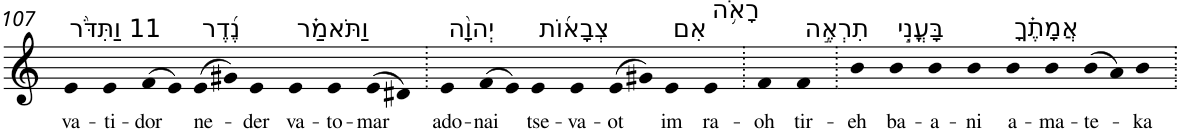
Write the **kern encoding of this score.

**kern	**text
*part1	*part1
*staff1	*staff1
*I"Piano	*
*I'Pno	*
!!LO:PB:g=z
*clefG2	*
*k[]	*
=107	=107
!LO:TX:a:t=11 וַתִּדֹּ֨ר	!
!	!LO:LY:b
4e	va-
!	!LO:LY:b
4e	-ti-
!	!LO:LY:b
(>8f	-dor
8e)	.
!LO:TX:a:t=נֶ֜דֶר	!
!	!LO:LY:b
(>8e	ne-
8g#X)	.
!	!LO:LY:b
4e	-der
!LO:TX:a:t=וַתֹּאמַ֗ר	!
!	!LO:LY:b
4e	va-
!	!LO:LY:b
4e	-to-
!	!LO:LY:b
(>8e	-mar
8d#X)	.
=108.	=108.
!LO:TX:a:t=יְהוָ֨ה	!
!	!LO:LY:b
4e	ado-
!	!LO:LY:b
(>8f	-nai
8e)	.
!LO:TX:a:t=צְבָא֜וֹת	!
!	!LO:LY:b
4e	tse-
!	!LO:LY:b
4e	-va-
!	!LO:LY:b
(>8e	-ot
8g#X)	.
!LO:TX:a:t=אִם	!
!	!LO:LY:b
4e	im
!LO:TX:a:t=רָאֹ֥ה	!
!	!LO:LY:b
4e	ra-
=109.	=109.
!	!LO:LY:b
4f	-oh
!LO:TX:a:t=תִרְאֶ֣ה	!
!	!LO:LY:b
4f	tir-
=110.	=110.
!	!LO:LY:b
4b	-eh
!LO:TX:a:t=בָּעֳנִ֣י	!
!	!LO:LY:b
4b	ba-
!	!LO:LY:b
4b	-a-
!	!LO:LY:b
4b	-ni
!LO:TX:a:t=אֲמָתֶ֗ךָ	!
!	!LO:LY:b
4b	a-
!	!LO:LY:b
4b	-ma-
!	!LO:LY:b
(>8b	-te-
8a)	.
!	!LO:LY:b
4b	-ka
=.	=.
*-	*-
